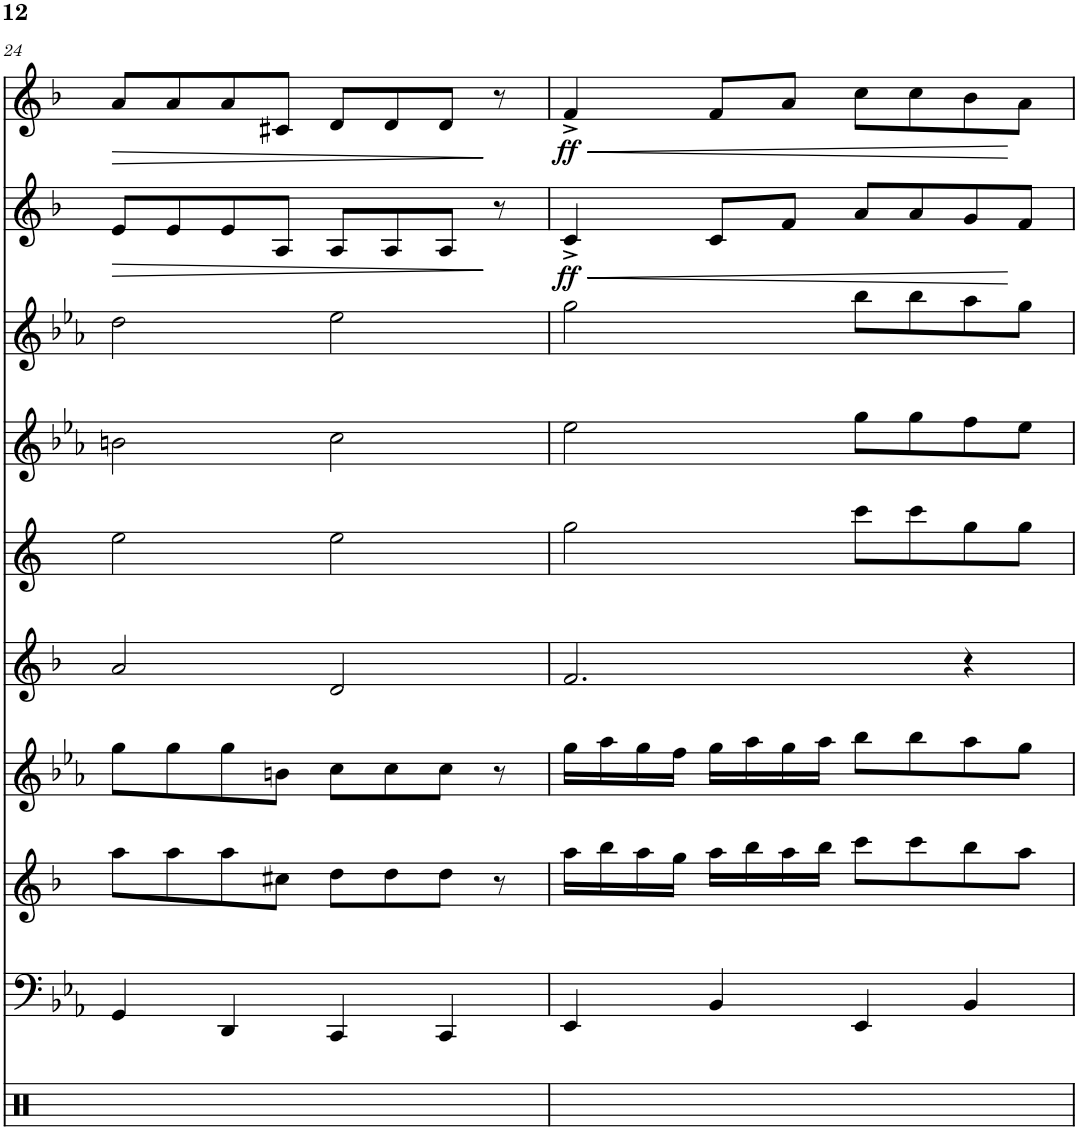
**kern	**kern	**kern	**kern	**kern	**kern	**kern	**kern	**kern	**dynam	**kern	**dynam
*part10	*part9	*part8	*part7	*part6	*part5	*part4	*part3	*part2	*part2	*part1	*part1
*staff10	*staff9	*staff8	*staff7	*staff6	*staff5	*staff4	*staff3	*staff2	*staff2	*staff1	*staff1
*I"Voice	*I"Voice	*I"Voice	*I"Voice	*I"Voice	*I"Voice	*I"Voice	*I"Voice	*I"Voice	*	*I"Voice	*
*I'V	*I'V	*I'V	*I'V	*I'V	*I'V	*I'V	*I'V	*I'V	*	*I'V	*
!!LO:PB:g=z
*clefX	*clefF4	*clefG2	*clefG2	*clefG2	*clefG2	*clefG2	*clefG2	*clefG2	*	*clefG2	*
*k[]	*k[b-e-a-]	*k[b-]	*k[b-e-a-]	*k[b-]	*k[]	*k[b-e-a-]	*k[b-e-a-]	*k[b-]	*	*k[b-]	*
*M4/4	*M4/4	*M4/4	*M4/4	*M4/4	*M4/4	*M4/4	*M4/4	*M4/4	*	*M4/4	*
=24	=24	=24	=24	=24	=24	=24	=24	=24	=24	=24	=24
!	!	!	!	!	!	!	!	!	!LO:HP:b	!	!LO:HP:b
1ryy	4GG/	8aa\L	8gg\L	2a/	2ee\	2bn\	2dd\	8e/L	>	8a/L	>
.	.	8aa\	8gg\	.	.	.	.	8e/	.	8a/	.
.	4DD/	8aa\	8gg\	.	.	.	.	8e/	.	8a/	.
.	.	8cc#X\J	8bn\J	.	.	.	.	8A/J	.	8c#X/J	.
.	4CC/	8dd\L	8cc\L	2d/	2ee\	2cc\	2ee-\	8A/L	.	8d/L	.
.	.	8dd\	8cc\	.	.	.	.	8A/	.	8d/	.
.	4CC/	8dd\J	8cc\J	.	.	.	.	8A/J	.	8d/J	.
.	.	8r	8r	.	.	.	.	8r	]	8r	]
=25	=25	=25	=25	=25	=25	=25	=25	=25	=25	=25	=25
!	!	!	!	!	!	!	!	!	!LO:HP:b	!	!LO:HP:b
!	!	!	!	!	!	!	!	!	!LO:DY:n=1:b	!	!LO:DY:n=1:b
1ryy	4EE-/	16aa\LL	16gg\LL	2.f/	2gg\	2ee-\	2gg\	4c^/	< ff	4f^/	< ff
.	.	16bb-\	16aa-\	.	.	.	.	.	.	.	.
.	.	16aa\	16gg\	.	.	.	.	.	.	.	.
.	.	16gg\JJ	16ff\JJ	.	.	.	.	.	.	.	.
.	4BB-/	16aa\LL	16gg\LL	.	.	.	.	8c/L	.	8f/L	.
.	.	16bb-\	16aa-\	.	.	.	.	.	.	.	.
.	.	16aa\	16gg\	.	.	.	.	8f/J	.	8a/J	.
.	.	16bb-\JJ	16aa-\JJ	.	.	.	.	.	.	.	.
.	4EE-/	8ccc\L	8bb-\L	.	8ccc\L	8gg\L	8bb-\L	8a/L	.	8cc\L	.
.	.	8ccc\	8bb-\	.	8ccc\	8gg\	8bb-\	8a/	.	8cc\	.
.	4BB-/	8bb-\	8aa-\	4r	8gg\	8ff\	8aa-\	8g/	.	8b-\	.
.	.	8aa\J	8gg\J	.	8gg\J	8ee-\J	8gg\J	8f/J	[	8a\J	[
=	=	=	=	=	=	=	=	=	=	=	=
*-	*-	*-	*-	*-	*-	*-	*-	*-	*-	*-	*-
